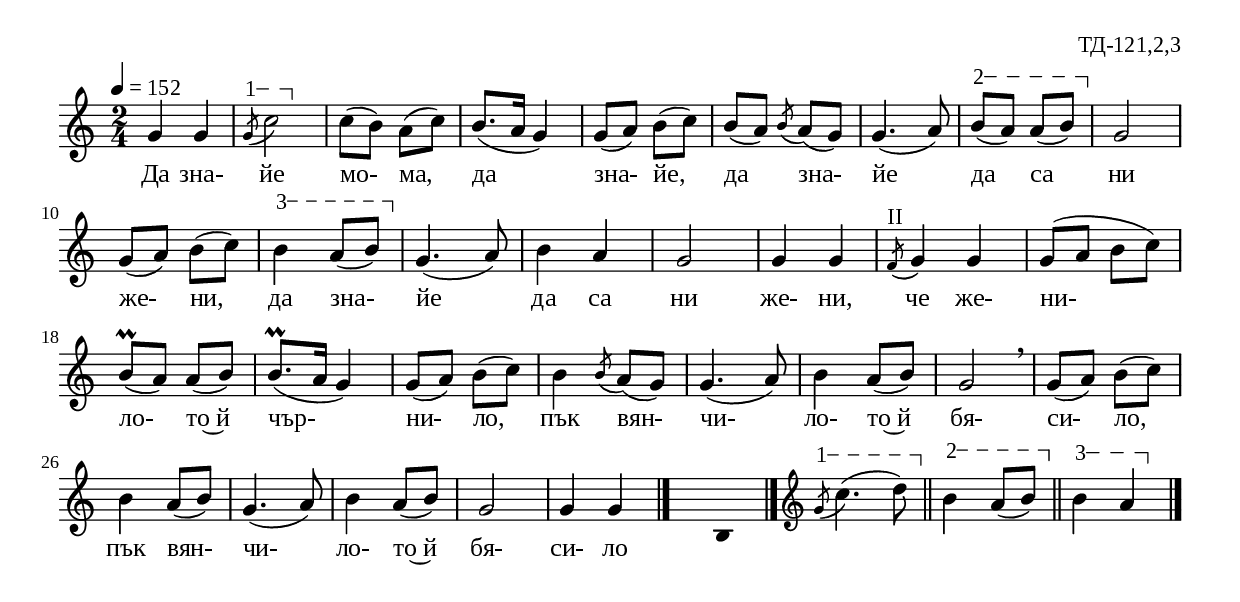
%{
TD_121_2_03
%}

\include "td-preamble.ly"

\score {
\relative c'' {
 \tempo 4 = 152
  \time 2/4
g4 g | 
\varA
\acciaccatura g8\startTextSpan c2\stopTextSpan | 
c8( b) a( c) | b8.( a16 g4) | g8( a) b( c) | 
b8( a) \acciaccatura b8 a( g) | g4.( a8) | 
\varB
b\startTextSpan( a) a( b\stopTextSpan) | 
g2 | 
\break
g8( a) b( c) | 
\varC
b4\startTextSpan a8( b\stopTextSpan) |
g4.( a8) |b4 a | g2 | g4 g | \acciaccatura f8^"II" g4 g | g8( a b[ c]) | 
\break
b\prall( a) a( b) | 
b8.\prall([ a16] g4) | g8( a) b( c) | b4 \acciaccatura b8 a8( g) | g4.( a8) | b4 a8( b) |
g2\breathe | g8( a) b( c) | b4 a8( b) | g4.( a8) | b4 a8( b) | g2 | g4 g  
\bar "|." 
s4 \fixB b,4 \fixC
\bar "|." 
\endm
\varA
\acciaccatura g'8\startTextSpan c4.( d8\stopTextSpan) \bar "||"
\varB
b4\startTextSpan a8( b\stopTextSpan) \bar "||"
\varC
b4\startTextSpan a\stopTextSpan
\bar "|." 
}
\addlyrics { Да зна- йе мо- ма, да зна- йе, да зна- йе да са ни же- ни, 
 да зна- йе да са ни же- ни, че же- ни- ло- то~й чър- ни- ло,
 пък вян- чи- ло- то~й бя- си- ло,  пък вян- чи- ло- то~й бя- си- ло }
%
\layout {
  indent = #0
  line-width = 190\mm
  ragged-right=##f
}
%
\midi { 
	\context {
		\Score
		tempoWholesPerMinute = #(ly:make-moment 152 4)
		}
	}
}
%
\header{
  opus = "ТД-121,2,3"
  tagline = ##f
}


